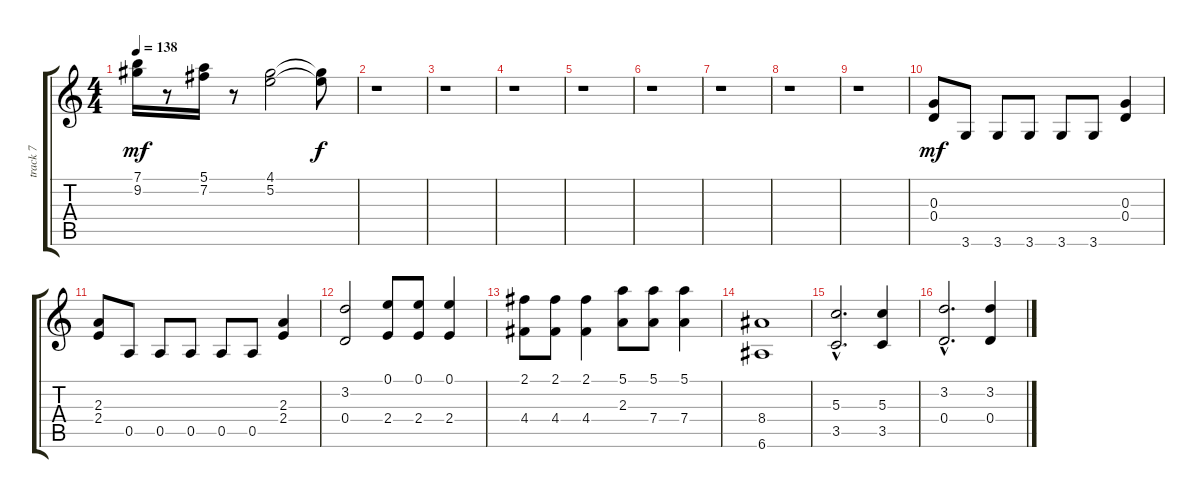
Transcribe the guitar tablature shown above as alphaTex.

\track ("track 7 " "track 7 ") {instrument overdrivenguitar}
\staff {score tabs}
\tuning (E4 B3 G3 D3 A2 E2) {hide}
\ts (4 4)
\tempo 138
\clef g2
\ks c
(7.1 9.2).16{dy mf} r.8 (5.1 7.2).16 r.8 (4.1 5.2).2 (4.1{t} 5.2{t}).8{dy f} |
r.1 |
r.1 |
r.1 |
r.1 |
r.1 |
r.1 |
r.1 |
r.1 |
(0.3 0.4).8{dy mf} 3.6.8 3.6.8 3.6.8 3.6.8 3.6.8 (0.3 0.4).4 |
(2.3 2.4).8 0.5.8 0.5.8 0.5.8 0.5.8 0.5.8 (2.3 2.4).4 |
(3.2 0.4).2 (0.1 2.4).8 (0.1 2.4).8 (0.1 2.4).4 |
(2.1 4.4).8 (2.1 4.4).8 (2.1 4.4).4 (5.1 2.3).8 (5.1 7.4).8 (5.1 7.4).4 |
(8.4 6.6).1 |
(5.3{hac} 3.5{hac}).2{d} (5.3 3.5).4 |
(3.2{hac} 0.4{hac}).2{d} (3.2 0.4).4
